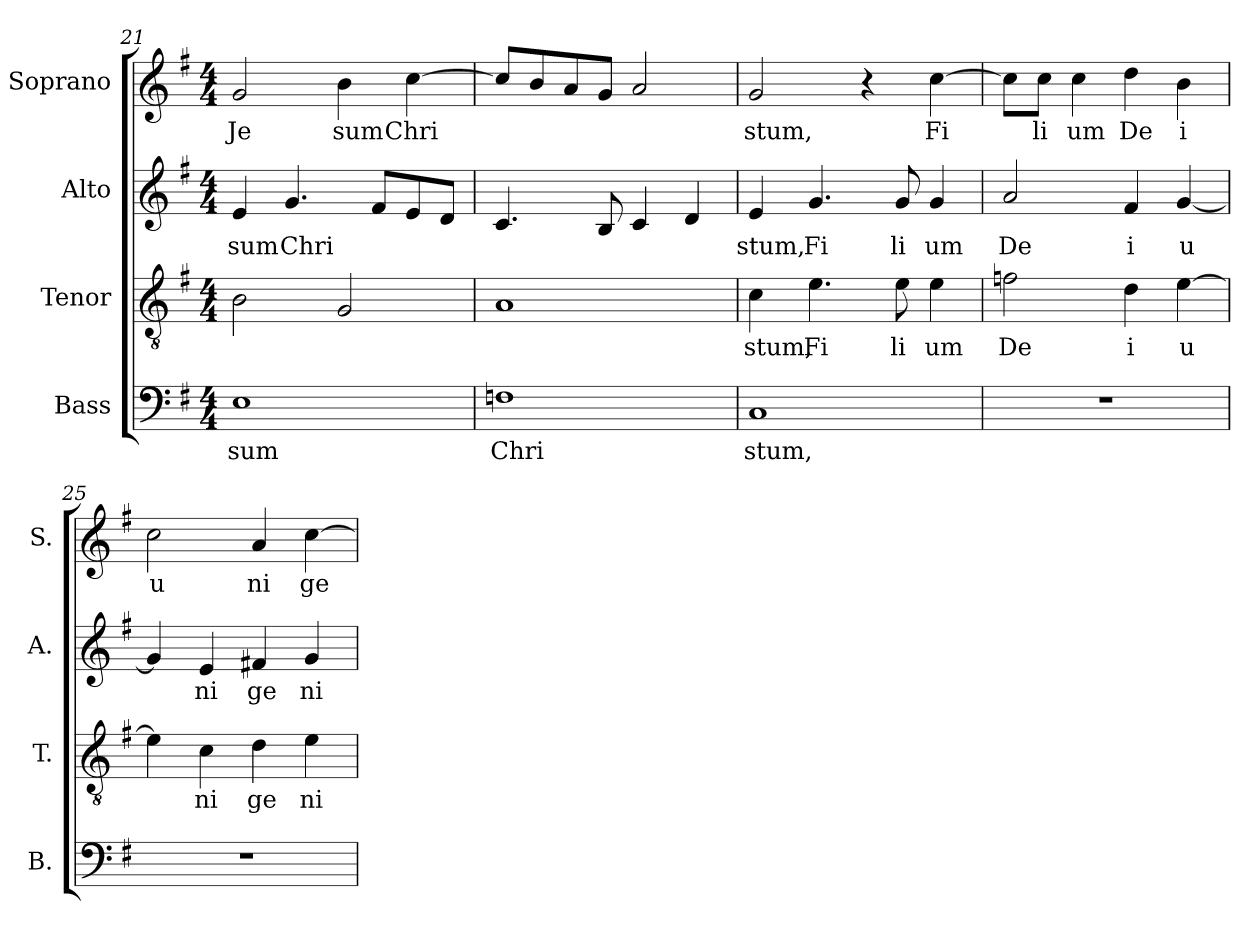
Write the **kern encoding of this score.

**kern	**text	**kern	**text	**kern	**text	**kern	**text
*part4	*part4	*part3	*part3	*part2	*part2	*part1	*part1
*staff4	*staff4	*staff3	*staff3	*staff2	*staff2	*staff1	*staff1
*I"Bass	*	*I"Tenor	*	*I"Alto	*	*I"Soprano	*
*I'B.	*	*I'T.	*	*I'A.	*	*I'S.	*
*clefF4	*	*clefGv2	*	*clefG2	*	*clefG2	*
*	*	*ITrd7c12	*	*	*	*	*
*k[f#]	*	*k[f#]	*	*k[f#]	*	*k[f#]	*
*G:	*	*G:	*	*G:	*	*G:	*
*M4/4	*	*M4/4	*	*M4/4	*	*M4/4	*
=21	=21	=21	=21	=21	=21	=21	=21
!	!LO:LY:b:color=#000000	!	!	!	!	!	!
!	!	!	!	!	!LO:LY:b:color=#000000	!	!
!	!	!	!	!	!	!	!LO:LY:b:color=#000000
1Ei	sum	2BBi\	.	4ei/	sum	2gi/	Je
!	!	!	!	!	!LO:LY:b:color=#000000	!	!
.	.	.	.	4.gi/	Chri	.	.
!	!	!	!	!	!	!	!LO:LY:b:color=#000000
.	.	2GGi/	.	.	.	4bi\	sum
.	.	.	.	8f#i/L	.	.	.
!	!	!	!	!	!	!	!LO:LY:b:color=#000000
.	.	.	.	8ei/	.	[4cci\	Chri
.	.	.	.	8di/J	.	.	.
=22	=22	=22	=22	=22	=22	=22	=22
!	!LO:LY:b:color=#000000	!	!	!	!	!	!
1Fni	Chri	1AAi	.	4.ci/	.	8cci/L]	.
.	.	.	.	.	.	8bi/	.
.	.	.	.	.	.	8ai/	.
.	.	.	.	8Bi/	.	8gi/J	.
.	.	.	.	4ci/	.	2ai/	.
.	.	.	.	4di/	.	.	.
=23	=23	=23	=23	=23	=23	=23	=23
!	!LO:LY:b:color=#000000	!	!	!	!	!	!
!	!	!	!LO:LY:b:color=#000000	!	!	!	!
!	!	!	!	!	!LO:LY:b:color=#000000	!	!
!	!	!	!	!	!	!	!LO:LY:b:color=#000000
1Ci	stum,	4Ci\	stum,	4ei/	stum,	2gi/	stum,
!	!	!	!LO:LY:b:color=#000000	!	!	!	!
!	!	!	!	!	!LO:LY:b:color=#000000	!	!
.	.	4.Ei\	Fi	4.gi/	Fi	.	.
.	.	.	.	.	.	4r	.
!	!	!	!LO:LY:b:color=#000000	!	!	!	!
!	!	!	!	!	!LO:LY:b:color=#000000	!	!
.	.	8Ei\	li	8gi/	li	.	.
!	!	!	!LO:LY:b:color=#000000	!	!	!	!
!	!	!	!	!	!LO:LY:b:color=#000000	!	!
!	!	!	!	!	!	!	!LO:LY:b:color=#000000
.	.	4Ei\	um	4gi/	um	[4cci\	Fi
=24	=24	=24	=24	=24	=24	=24	=24
!	!	!	!LO:LY:b:color=#000000	!	!	!	!
!	!	!	!	!	!LO:LY:b:color=#000000	!	!
1r	.	2Fni\	De	2ai/	De	8cci\L]	.
!	!	!	!	!	!	!	!LO:LY:b:color=#000000
.	.	.	.	.	.	8cci\J	li
!	!	!	!	!	!	!	!LO:LY:b:color=#000000
.	.	.	.	.	.	4cci\	um
!	!	!	!LO:LY:b:color=#000000	!	!	!	!
!	!	!	!	!	!LO:LY:b:color=#000000	!	!
!	!	!	!	!	!	!	!LO:LY:b:color=#000000
.	.	4Di\	i	4f#i/	i	4ddi\	De
!	!	!	!LO:LY:b:color=#000000	!	!	!	!
!	!	!	!	!	!LO:LY:b:color=#000000	!	!
!	!	!	!	!	!	!	!LO:LY:b:color=#000000
.	.	[4Ei\	u	[4gi/	u	4bi\	i
!!LO:LB:g=z
=25	=25	=25	=25	=25	=25	=25	=25
!	!	!	!	!	!	!	!LO:LY:b:color=#000000
1r	.	4Ei\]	.	4gi/]	.	2cci\	u
!	!	!	!LO:LY:b:color=#000000	!	!	!	!
!	!	!	!	!	!LO:LY:b:color=#000000	!	!
.	.	4Ci\	ni	4ei/	ni	.	.
!	!	!	!LO:LY:b:color=#000000	!	!	!	!
!	!	!	!	!	!LO:LY:b:color=#000000	!	!
!	!	!	!	!	!	!	!LO:LY:b:color=#000000
.	.	4Di\	ge	4f#Xi/	ge	4ai/	ni
!	!	!	!LO:LY:b:color=#000000	!	!	!	!
!	!	!	!	!	!LO:LY:b:color=#000000	!	!
!	!	!	!	!	!	!	!LO:LY:b:color=#000000
.	.	4Ei\	ni	4gi/	ni	[4cci\	ge
=	=	=	=	=	=	=	=
*-	*-	*-	*-	*-	*-	*-	*-
